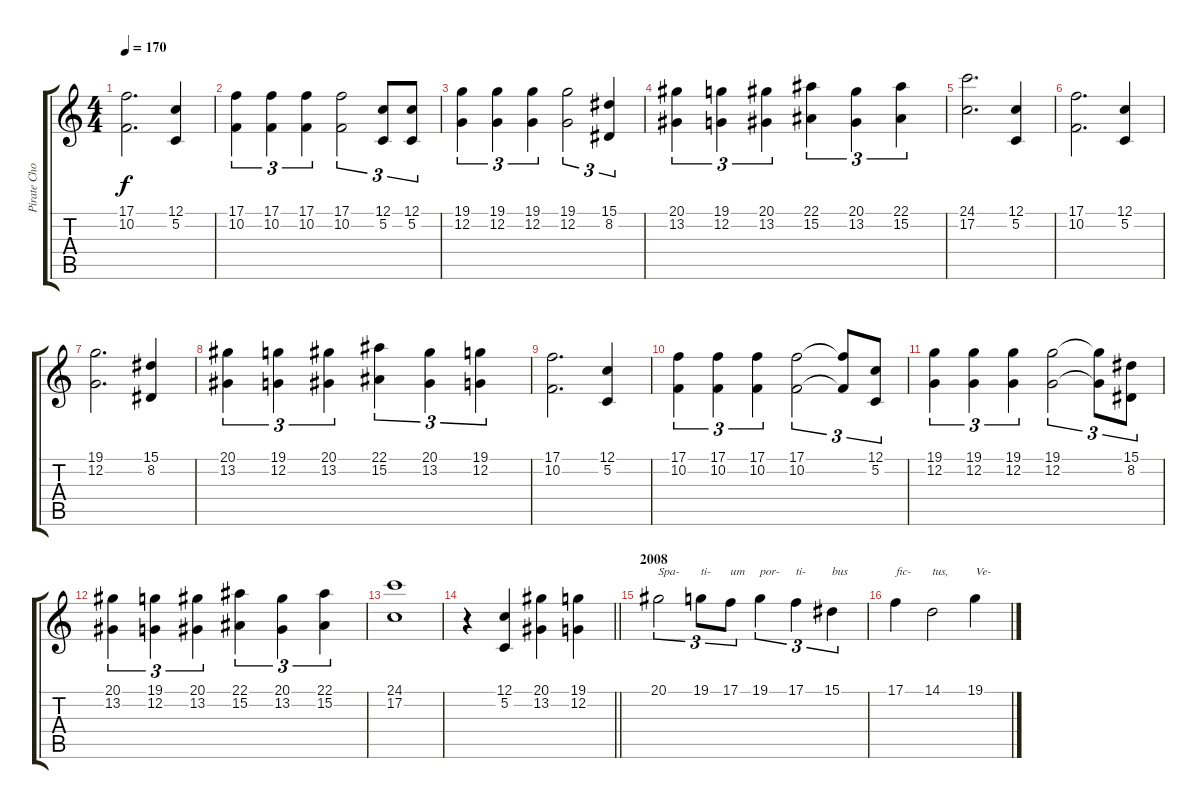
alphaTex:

\track ("Pirate Choir" "Pirate Cho") {instrument choiraahs}
\staff {score tabs}
\tuning (C4 G3 Eb3 Bb2 F2 C2) {hide}
\ts (4 4)
\tempo 170
\clef g2
\ks c
(17.1 10.2).2{d dy f} (12.1 5.2).4 |
(17.1 10.2).4{tu (3 2)} (17.1 10.2).4{tu (3 2)} (17.1 10.2).4{tu (3 2)} (17.1 10.2).2{tu (3 2)} (12.1 5.2).8{tu (3 2)} (12.1 5.2).8{tu (3 2)} |
(19.1 12.2).4{tu (3 2)} (19.1 12.2).4{tu (3 2)} (19.1 12.2).4{tu (3 2)} (19.1 12.2).2{tu (3 2)} (15.1 8.2).4{tu (3 2)} |
(20.1 13.2).4{tu (3 2)} (19.1 12.2).4{tu (3 2)} (20.1 13.2).4{tu (3 2)} (22.1 15.2).4{tu (3 2)} (20.1 13.2).4{tu (3 2)} (22.1 15.2).4{tu (3 2)} |
(24.1 17.2).2{d} (12.1 5.2).4 |
(17.1 10.2).2{d} (12.1 5.2).4 |
(19.1 12.2).2{d} (15.1 8.2).4 |
(20.1 13.2).4{tu (3 2)} (19.1 12.2).4{tu (3 2)} (20.1 13.2).4{tu (3 2)} (22.1 15.2).4{tu (3 2)} (20.1 13.2).4{tu (3 2)} (19.1 12.2).4{tu (3 2)} |
(17.1 10.2).2{d} (12.1 5.2).4 |
(17.1 10.2).4{tu (3 2)} (17.1 10.2).4{tu (3 2)} (17.1 10.2).4{tu (3 2)} (17.1 10.2).2{tu (3 2)} (17.1{t} 10.2{t}).8{tu (3 2)} (12.1 5.2).8{tu (3 2)} |
(19.1 12.2).4{tu (3 2)} (19.1 12.2).4{tu (3 2)} (19.1 12.2).4{tu (3 2)} (19.1 12.2).2{tu (3 2)} (19.1{t} 12.2{t}).8{tu (3 2)} (15.1 8.2).8{tu (3 2)} |
(20.1 13.2).4{tu (3 2)} (19.1 12.2).4{tu (3 2)} (20.1 13.2).4{tu (3 2)} (22.1 15.2).4{tu (3 2)} (20.1 13.2).4{tu (3 2)} (22.1 15.2).4{tu (3 2)} |
(24.1 17.2).1 |
\barLineRight lightlight
r.4 (12.1 5.2).4 (20.1 13.2).4 (19.1 12.2).4 |
\section ("" "2008")
20.1.2{tu (3 2) txt "Spa-"} 19.1.8{tu (3 2) txt "ti-"} 17.1.8{tu (3 2) txt "um"} 19.1.4{tu (3 2) txt "por-"} 17.1.4{tu (3 2) txt "ti-"} 15.1.4{tu (3 2) txt "bus"} |
17.1.4{txt "fic-"} 14.1.2{txt "tus,"} 19.1.4{txt "Ve-"}
